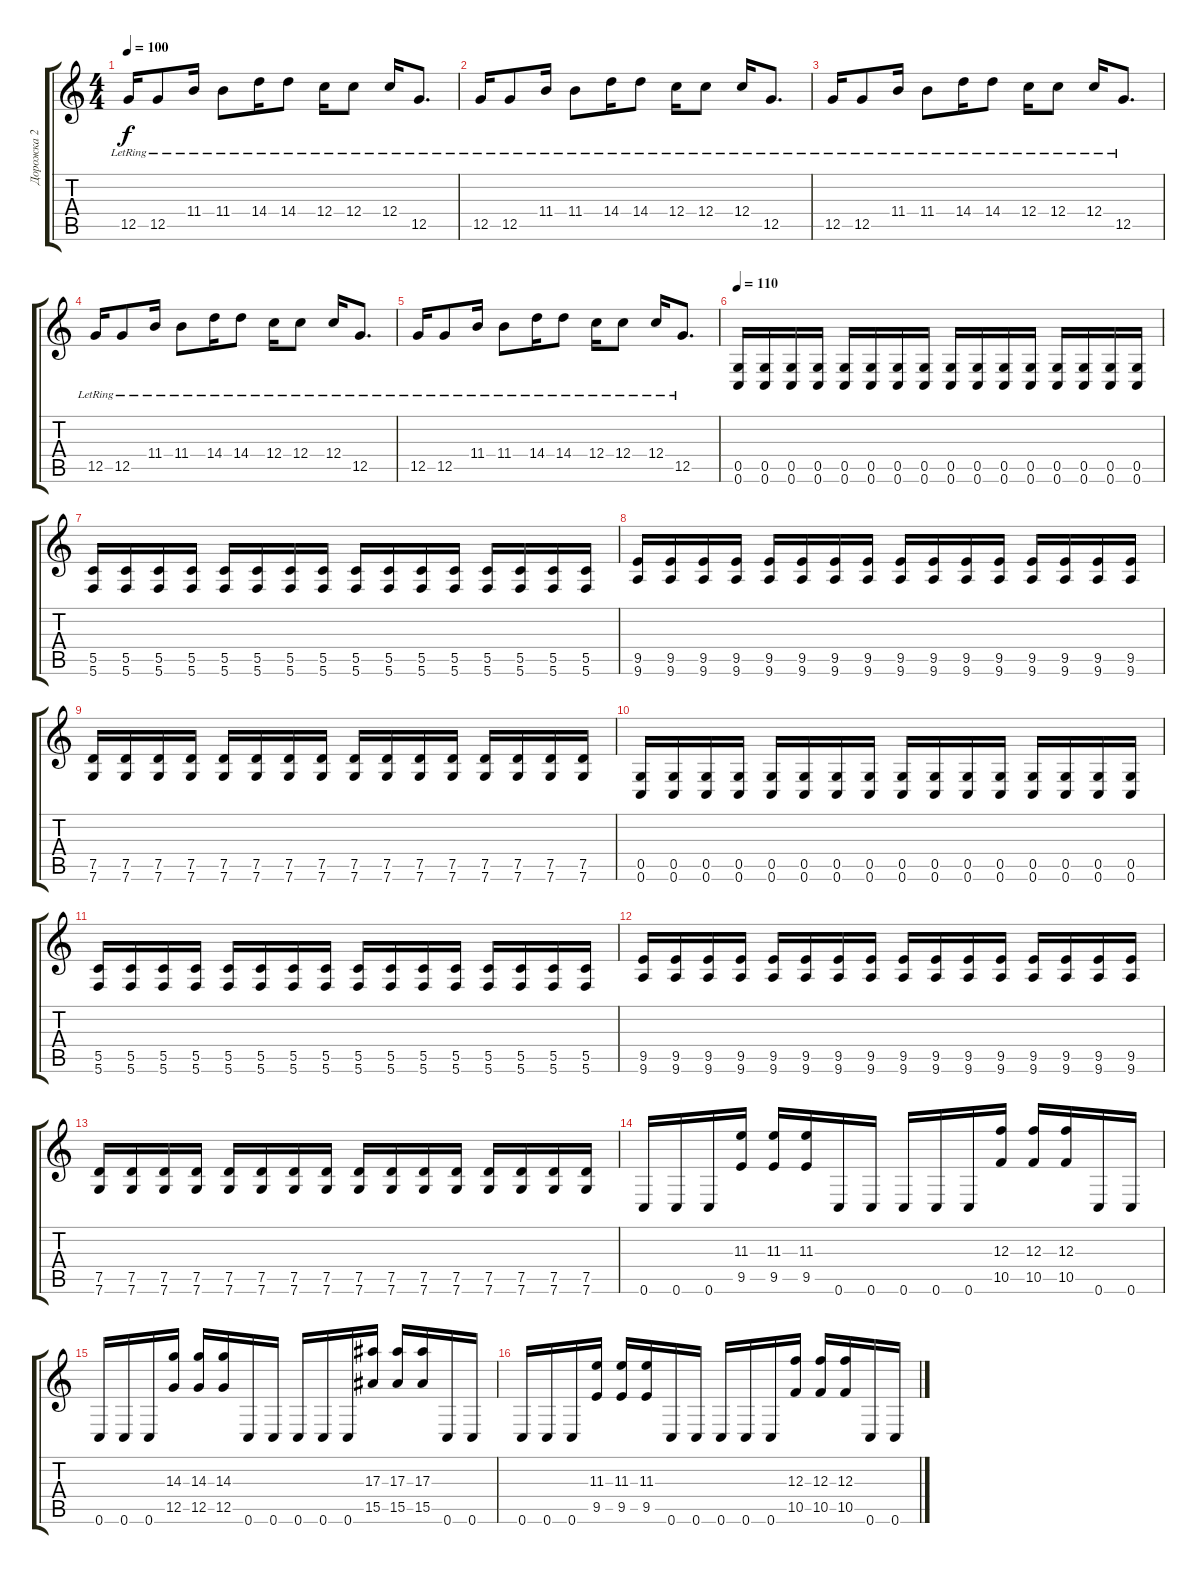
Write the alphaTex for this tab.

\track ("Дорожка 2" "Дорожка 2") {instrument distortionguitar}
\staff {score tabs}
\tuning (D4 A3 F3 C3 G2 C2) {hide}
\ts (4 4)
\tempo 100
\clef g2
\ks c
12.5{lr}.16{dy f} 12.5{lr}.8 11.4{lr}.16 11.4{lr}.8 14.4{lr}.16 14.4{lr}.8 12.4{lr}.16 12.4{lr}.8 12.4{lr}.16 12.5{lr}.8{d} |
12.5{lr}.16 12.5{lr}.8 11.4{lr}.16 11.4{lr}.8 14.4{lr}.16 14.4{lr}.8 12.4{lr}.16 12.4{lr}.8 12.4{lr}.16 12.5{lr}.8{d} |
12.5{lr}.16 12.5{lr}.8 11.4{lr}.16 11.4{lr}.8 14.4{lr}.16 14.4{lr}.8 12.4{lr}.16 12.4{lr}.8 12.4{lr}.16 12.5{lr}.8{d} |
12.5{lr}.16 12.5{lr}.8 11.4{lr}.16 11.4{lr}.8 14.4{lr}.16 14.4{lr}.8 12.4{lr}.16 12.4{lr}.8 12.4{lr}.16 12.5{lr}.8{d} |
12.5{lr}.16 12.5{lr}.8 11.4{lr}.16 11.4{lr}.8 14.4{lr}.16 14.4{lr}.8 12.4{lr}.16 12.4{lr}.8 12.4{lr}.16 12.5{lr}.8{d} |
\tempo 110
(0.5 0.6).16 (0.5 0.6).16 (0.5 0.6).16 (0.5 0.6).16 (0.5 0.6).16 (0.5 0.6).16 (0.5 0.6).16 (0.5 0.6).16 (0.5 0.6).16 (0.5 0.6).16 (0.5 0.6).16 (0.5 0.6).16 (0.5 0.6).16 (0.5 0.6).16 (0.5 0.6).16 (0.5 0.6).16 |
(5.5 5.6).16 (5.5 5.6).16 (5.5 5.6).16 (5.5 5.6).16 (5.5 5.6).16 (5.5 5.6).16 (5.5 5.6).16 (5.5 5.6).16 (5.5 5.6).16 (5.5 5.6).16 (5.5 5.6).16 (5.5 5.6).16 (5.5 5.6).16 (5.5 5.6).16 (5.5 5.6).16 (5.5 5.6).16 |
(9.5 9.6).16 (9.5 9.6).16 (9.5 9.6).16 (9.5 9.6).16 (9.5 9.6).16 (9.5 9.6).16 (9.5 9.6).16 (9.5 9.6).16 (9.5 9.6).16 (9.5 9.6).16 (9.5 9.6).16 (9.5 9.6).16 (9.5 9.6).16 (9.5 9.6).16 (9.5 9.6).16 (9.5 9.6).16 |
(7.5 7.6).16 (7.5 7.6).16 (7.5 7.6).16 (7.5 7.6).16 (7.5 7.6).16 (7.5 7.6).16 (7.5 7.6).16 (7.5 7.6).16 (7.5 7.6).16 (7.5 7.6).16 (7.5 7.6).16 (7.5 7.6).16 (7.5 7.6).16 (7.5 7.6).16 (7.5 7.6).16 (7.5 7.6).16 |
(0.5 0.6).16 (0.5 0.6).16 (0.5 0.6).16 (0.5 0.6).16 (0.5 0.6).16 (0.5 0.6).16 (0.5 0.6).16 (0.5 0.6).16 (0.5 0.6).16 (0.5 0.6).16 (0.5 0.6).16 (0.5 0.6).16 (0.5 0.6).16 (0.5 0.6).16 (0.5 0.6).16 (0.5 0.6).16 |
(5.5 5.6).16 (5.5 5.6).16 (5.5 5.6).16 (5.5 5.6).16 (5.5 5.6).16 (5.5 5.6).16 (5.5 5.6).16 (5.5 5.6).16 (5.5 5.6).16 (5.5 5.6).16 (5.5 5.6).16 (5.5 5.6).16 (5.5 5.6).16 (5.5 5.6).16 (5.5 5.6).16 (5.5 5.6).16 |
(9.5 9.6).16 (9.5 9.6).16 (9.5 9.6).16 (9.5 9.6).16 (9.5 9.6).16 (9.5 9.6).16 (9.5 9.6).16 (9.5 9.6).16 (9.5 9.6).16 (9.5 9.6).16 (9.5 9.6).16 (9.5 9.6).16 (9.5 9.6).16 (9.5 9.6).16 (9.5 9.6).16 (9.5 9.6).16 |
(7.5 7.6).16 (7.5 7.6).16 (7.5 7.6).16 (7.5 7.6).16 (7.5 7.6).16 (7.5 7.6).16 (7.5 7.6).16 (7.5 7.6).16 (7.5 7.6).16 (7.5 7.6).16 (7.5 7.6).16 (7.5 7.6).16 (7.5 7.6).16 (7.5 7.6).16 (7.5 7.6).16 (7.5 7.6).16 |
0.6.16 0.6.16 0.6.16 (11.3 9.5).16 (11.3 9.5).16 (11.3 9.5).16 0.6.16 0.6.16 0.6.16 0.6.16 0.6.16 (12.3 10.5).16 (12.3 10.5).16 (12.3 10.5).16 0.6.16 0.6.16 |
0.6.16 0.6.16 0.6.16 (14.3 12.5).16 (14.3 12.5).16 (14.3 12.5).16 0.6.16 0.6.16 0.6.16 0.6.16 0.6.16 (17.3 15.5).16 (17.3 15.5).16 (17.3 15.5).16 0.6.16 0.6.16 |
0.6.16 0.6.16 0.6.16 (11.3 9.5).16 (11.3 9.5).16 (11.3 9.5).16 0.6.16 0.6.16 0.6.16 0.6.16 0.6.16 (12.3 10.5).16 (12.3 10.5).16 (12.3 10.5).16 0.6.16 0.6.16
